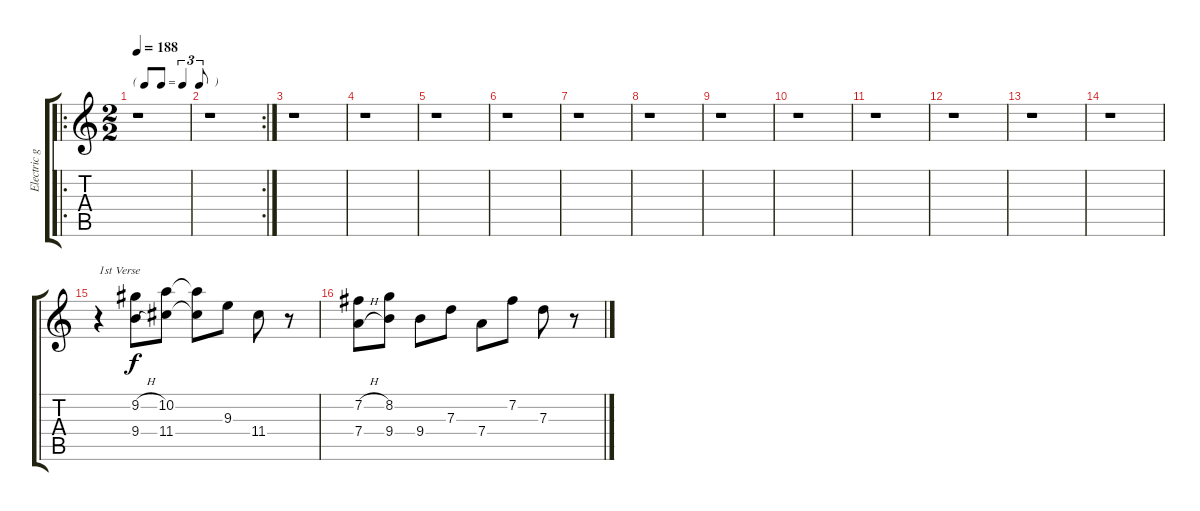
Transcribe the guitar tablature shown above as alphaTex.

\track ("Electric guitar" "Electric g") {instrument electricguitarclean}
\staff {score tabs}
\tuning (E4 B3 G3 D3 A2 E2) {hide}
\ro
\ts (2 2)
\tf triplet8th
\tempo 188
\clef g2
\ks c
r.1{dy f instrument electricguitarclean} |
\rc 2
r.1 |
r.1 |
r.1 |
r.1 |
r.1 |
r.1 |
r.1 |
r.1 |
r.1 |
r.1 |
r.1 |
r.1 |
r.1 |
r.4{txt "1st Verse"} (9.2{h} 9.4{h}).8 (10.2 11.4).8 (10.2{t} 11.4{t}).8 9.3.8 11.4.8 r.8 |
(7.2{h} 7.4{h}).8 (8.2 9.4).8 9.4.8 7.3.8 7.4.8 7.2.8 7.3.8 r.8
